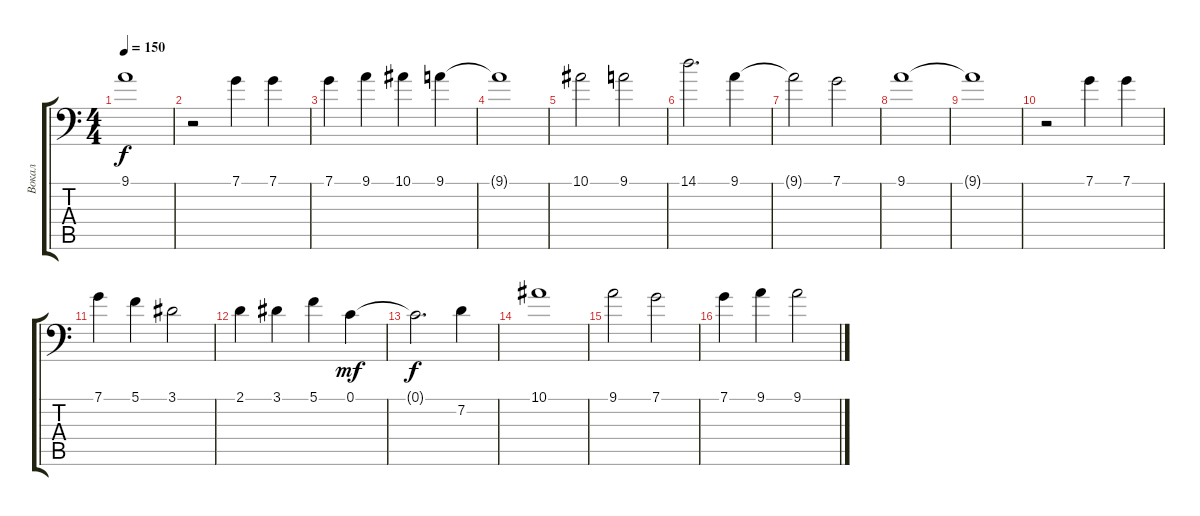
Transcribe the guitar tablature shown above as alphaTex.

\track ("Вокал" "Вокал") {instrument flute}
\staff {score tabs}
\tuning (C4 G3 Eb3 Bb2 F2 Bb1) {hide}
\ts (4 4)
\tempo 150
\clef f4
\ks c
9.1{t}.1{dy f} |
r.2 7.1.4 7.1.4 |
7.1.4 9.1.4 10.1.4 9.1.4 |
9.1{t}.1 |
10.1.2 9.1.2 |
14.1.2{d} 9.1.4 |
9.1{t}.2 7.1.2 |
9.1.1 |
9.1{t}.1 |
r.2 7.1.4 7.1.4 |
7.1.4 5.1.4 3.1.2 |
2.1.4 3.1.4 5.1.4 0.1.4{dy mf} |
0.1{t}.2{d dy f} 7.2.4 |
10.1.1 |
9.1.2 7.1.2 |
7.1.4 9.1.4 9.1.2
